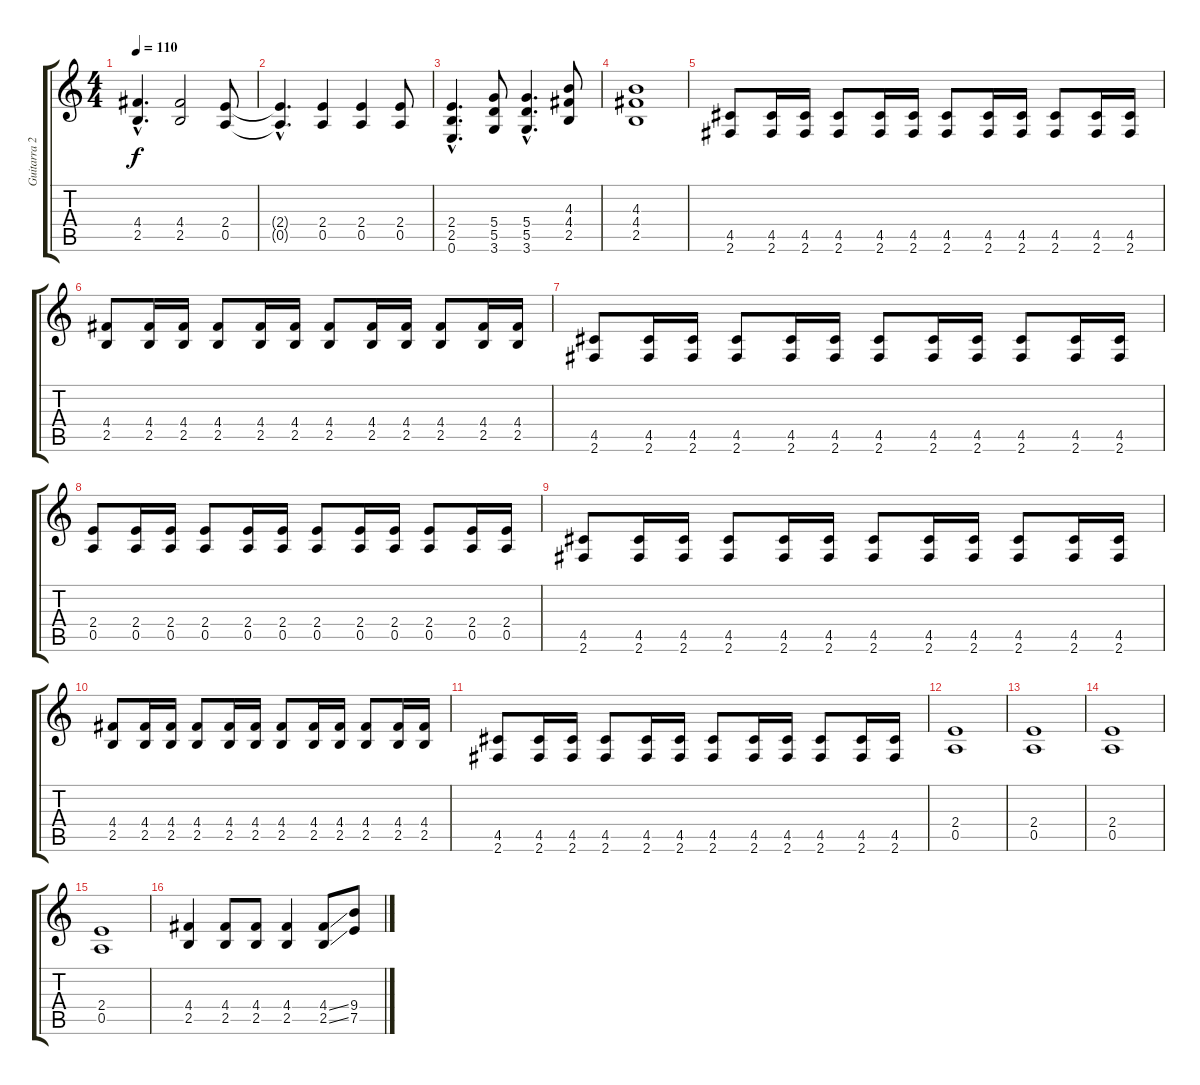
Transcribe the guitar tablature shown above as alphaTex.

\track ("Guitarra 2" "Guitarra 2") {instrument distortionguitar}
\staff {score tabs}
\tuning (E4 B3 G3 D3 A2 E2) {hide}
\ts (4 4)
\tempo 110
\clef g2
\ks c
(4.4{hac} 2.5{hac}).4{d dy f} (4.4 2.5).2 (2.4 0.5).8 |
(2.4{hac t} 0.5{hac t}).4{d} (2.4 0.5).4 (2.4 0.5).4 (2.4 0.5).8 |
(2.4{hac} 2.5{hac} 0.6{hac}).4{d} (5.4 5.5 3.6).8 (5.4{hac} 5.5{hac} 3.6{hac}).4{d} (4.3 4.4 2.5).8 |
(4.3 4.4 2.5).1 |
(4.5 2.6).8 (4.5 2.6).16 (4.5 2.6).16 (4.5 2.6).8 (4.5 2.6).16 (4.5 2.6).16 (4.5 2.6).8 (4.5 2.6).16 (4.5 2.6).16 (4.5 2.6).8 (4.5 2.6).16 (4.5 2.6).16 |
(4.4 2.5).8 (4.4 2.5).16 (4.4 2.5).16 (4.4 2.5).8 (4.4 2.5).16 (4.4 2.5).16 (4.4 2.5).8 (4.4 2.5).16 (4.4 2.5).16 (4.4 2.5).8 (4.4 2.5).16 (4.4 2.5).16 |
(4.5 2.6).8 (4.5 2.6).16 (4.5 2.6).16 (4.5 2.6).8 (4.5 2.6).16 (4.5 2.6).16 (4.5 2.6).8 (4.5 2.6).16 (4.5 2.6).16 (4.5 2.6).8 (4.5 2.6).16 (4.5 2.6).16 |
(2.4 0.5).8 (2.4 0.5).16 (2.4 0.5).16 (2.4 0.5).8 (2.4 0.5).16 (2.4 0.5).16 (2.4 0.5).8 (2.4 0.5).16 (2.4 0.5).16 (2.4 0.5).8 (2.4 0.5).16 (2.4 0.5).16 |
(4.5 2.6).8 (4.5 2.6).16 (4.5 2.6).16 (4.5 2.6).8 (4.5 2.6).16 (4.5 2.6).16 (4.5 2.6).8 (4.5 2.6).16 (4.5 2.6).16 (4.5 2.6).8 (4.5 2.6).16 (4.5 2.6).16 |
(4.4 2.5).8 (4.4 2.5).16 (4.4 2.5).16 (4.4 2.5).8 (4.4 2.5).16 (4.4 2.5).16 (4.4 2.5).8 (4.4 2.5).16 (4.4 2.5).16 (4.4 2.5).8 (4.4 2.5).16 (4.4 2.5).16 |
(4.5 2.6).8 (4.5 2.6).16 (4.5 2.6).16 (4.5 2.6).8 (4.5 2.6).16 (4.5 2.6).16 (4.5 2.6).8 (4.5 2.6).16 (4.5 2.6).16 (4.5 2.6).8 (4.5 2.6).16 (4.5 2.6).16 |
(2.4 0.5).1 |
(2.4 0.5).1 |
(2.4 0.5).1 |
(2.4 0.5).1 |
(4.4 2.5).4 (4.4 2.5).8 (4.4 2.5).8 (4.4 2.5).4 (4.4{ss} 2.5{ss}).8 (9.4 7.5).8
